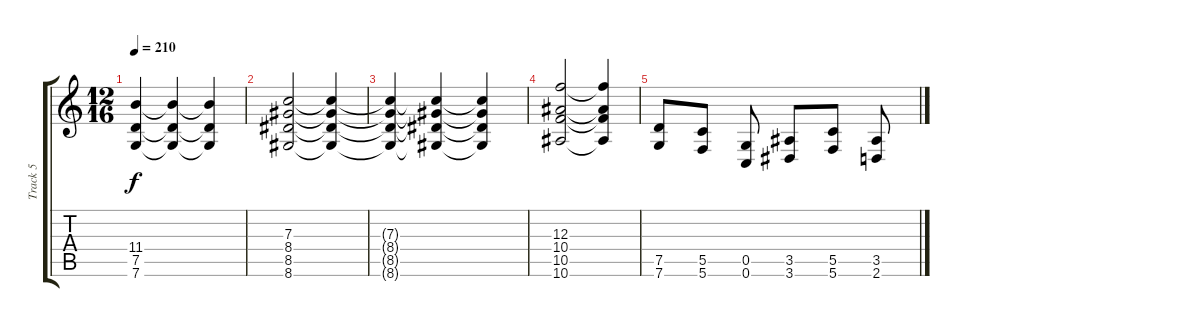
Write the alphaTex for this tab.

\track ("Track 5" "Track 5") {instrument overdrivenguitar}
\staff {score tabs}
\tuning (D4 A3 F3 C3 G2 C2) {hide}
\ts (12 16)
\tempo 210
\clef g2
\ks c
(11.4{t} 7.5{t} 7.6{t}).4{dy f} (11.4{t} 7.5{t} 7.6{t}).4 (11.4{t} 7.5{t} 7.6{t}).4 |
(7.3 8.4 8.5 8.6).2 (7.3{t} 8.4{t} 8.5{t} 8.6{t}).4 |
(7.3{t} 8.4{t} 8.5{t} 8.6{t}).4 (7.3{t} 8.4{t} 8.5{t} 8.6{t}).4 (7.3{t} 8.4{t} 8.5{t} 8.6{t}).4 |
(12.3 10.4 10.5 10.6).2 (12.3{t} 10.4{t} 10.5{t} 10.6{t}).4 |
(7.5 7.6).8 (5.5 5.6).8 (0.5 0.6).8 (3.5 3.6).8 (5.5 5.6).8 (3.5 2.6).8
